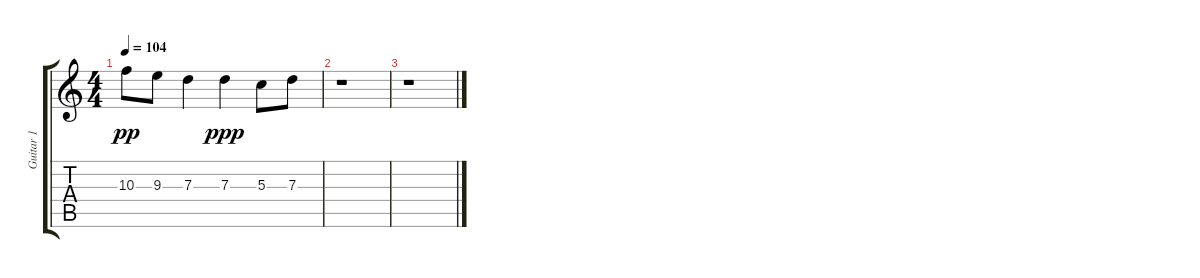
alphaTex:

\track ("Guitar 1" "Guitar 1") {instrument distortionguitar}
\staff {score tabs}
\tuning (E4 B3 G3 D3 A2 E2) {hide}
\ts (4 4)
\tempo 104
\clef g2
\ks c
10.3.8{dy pp} 9.3.8 7.3.4 7.3.4{dy ppp} 5.3.8 7.3.8 |
r.1 |
r.1
